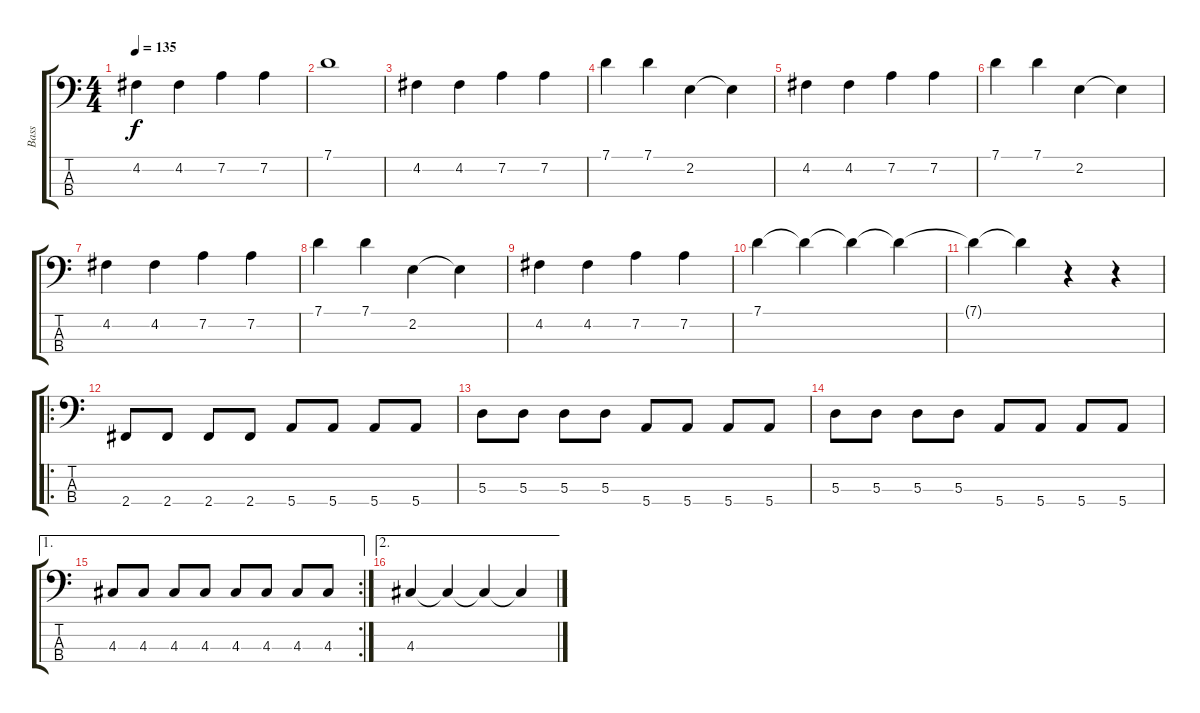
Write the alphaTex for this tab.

\track ("Bass" "Bass") {instrument electricbassfinger}
\staff {score tabs}
\tuning (G2 D2 A1 E1) {hide}
\ts (4 4)
\tempo 135
\clef f4
\ks c
4.2.4{dy f} 4.2.4 7.2.4 7.2.4 |
7.1.1 |
4.2.4 4.2.4 7.2.4 7.2.4 |
7.1.4 7.1.4 2.2.4 2.2{t}.4 |
4.2.4 4.2.4 7.2.4 7.2.4 |
7.1.4 7.1.4 2.2.4 2.2{t}.4 |
4.2.4 4.2.4 7.2.4 7.2.4 |
7.1.4 7.1.4 2.2.4 2.2{t}.4 |
4.2.4 4.2.4 7.2.4 7.2.4 |
7.1.4 7.1{t}.4 7.1{t}.4 7.1{t}.4 |
7.1{t}.4 7.1{t}.4 r.4 r.4 |
\ro
2.4.8 2.4.8 2.4.8 2.4.8 5.4.8 5.4.8 5.4.8 5.4.8 |
5.3.8 5.3.8 5.3.8 5.3.8 5.4.8 5.4.8 5.4.8 5.4.8 |
5.3.8 5.3.8 5.3.8 5.3.8 5.4.8 5.4.8 5.4.8 5.4.8 |
\ae 1
\rc 2
4.3.8 4.3.8 4.3.8 4.3.8 4.3.8 4.3.8 4.3.8 4.3.8 |
\ae 2
4.3.4 4.3{t}.4 4.3{t}.4 4.3{t}.4
